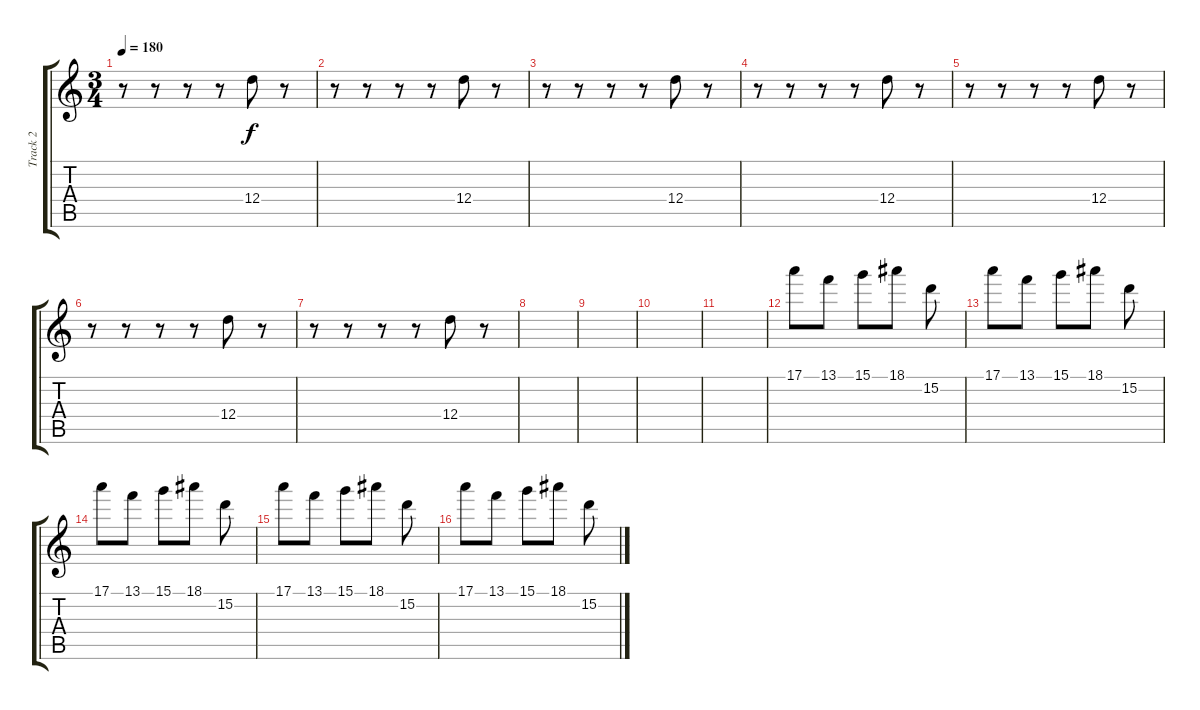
\track ("Track 2" "Track 2") {instrument acousticguitarsteel bank 177}
\staff {score tabs}
\tuning (E4 B3 G3 D3 A2 E2) {hide}
\ts (3 4)
\tempo 180
\clef g2
\ks c
r.8{dy f} r.8 r.8 r.8 12.4.8 r.8 |
r.8 r.8 r.8 r.8 12.4.8 r.8 |
r.8 r.8 r.8 r.8 12.4.8 r.8 |
r.8 r.8 r.8 r.8 12.4.8 r.8 |
r.8 r.8 r.8 r.8 12.4.8 r.8 |
r.8 r.8 r.8 r.8 12.4.8 r.8 |
r.8 r.8 r.8 r.8 12.4.8 r.8 |
|
|
|
|
17.1.8 13.1.8 15.1.8 18.1.8 15.2.8 |
17.1.8 13.1.8 15.1.8 18.1.8 15.2.8 |
17.1.8 13.1.8 15.1.8 18.1.8 15.2.8 |
17.1.8 13.1.8 15.1.8 18.1.8 15.2.8 |
17.1.8 13.1.8 15.1.8 18.1.8 15.2.8
